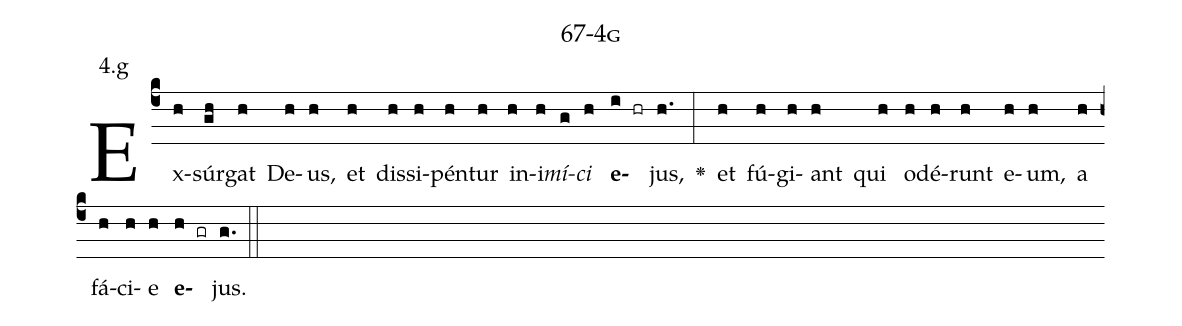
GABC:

name: 67-4g;
annotation: 4.g;
%%
(c4)Ex(h)súr(gh)gat(h) De(h)us,(h) et(h) dis(h)si(h)pén(h)tur(h) in(h)i(h)<i>mí</i>(g)<i>ci</i>(h) <b>e</b>(i hr)jus,(h.) <v>\greheightstar</v>(:) et(h) fú(h)gi(h)ant(h) qui(h) o(h)dé(h)runt(h) e(h)um,(h) a(h) fá(h)ci(h)e(h) <b>e</b>(h gr)jus.(g.) (::)


%E(h) u(h) o(h) u(h) a(h) e.(g.) (::)
